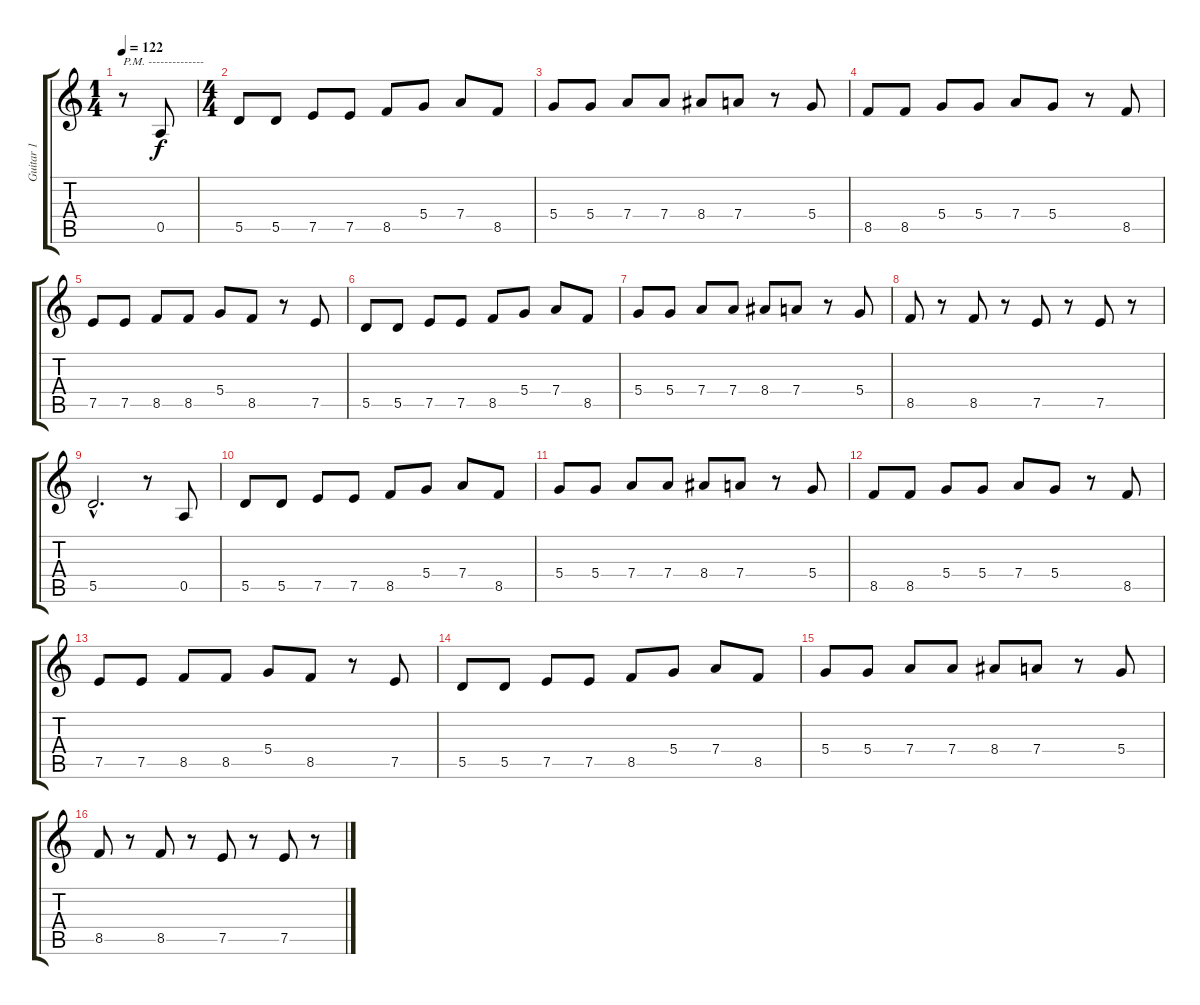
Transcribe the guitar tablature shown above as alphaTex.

\track ("Guitar 1" "Guitar 1") {instrument electricguitarclean}
\staff {score tabs}
\tuning (E4 B3 G3 D3 A2 E2) {hide}
\ts (1 4)
\tempo 122
\clef g2
\ks c
r.8{txt "P.M. --------------" dy f instrument electricguitarclean} 0.5.8{instrument electricguitarmuted} |
\ts (4 4)
5.5.8{instrument electricguitarmuted} 5.5.8 7.5.8 7.5.8 8.5.8 5.4.8 7.4.8 8.5.8 |
5.4.8 5.4.8 7.4.8 7.4.8 8.4.8 7.4.8 r.8 5.4.8 |
8.5.8{instrument electricguitarmuted} 8.5.8 5.4.8 5.4.8 7.4.8 5.4.8 r.8 8.5.8 |
7.5.8 7.5.8 8.5.8 8.5.8 5.4.8 8.5.8 r.8 7.5.8 |
5.5.8{instrument electricguitarmuted} 5.5.8 7.5.8 7.5.8 8.5.8 5.4.8 7.4.8 8.5.8 |
5.4.8 5.4.8 7.4.8 7.4.8 8.4.8 7.4.8 r.8 5.4.8 |
8.5.8{instrument electricguitarmuted} r.8 8.5.8 r.8 7.5.8 r.8 7.5.8 r.8 |
5.5{hac}.2{d} r.8 0.5.8 |
5.5.8{instrument electricguitarmuted} 5.5.8 7.5.8 7.5.8 8.5.8 5.4.8 7.4.8 8.5.8 |
5.4.8 5.4.8 7.4.8 7.4.8 8.4.8 7.4.8 r.8 5.4.8 |
8.5.8{instrument electricguitarmuted} 8.5.8 5.4.8 5.4.8 7.4.8 5.4.8 r.8 8.5.8 |
7.5.8 7.5.8 8.5.8 8.5.8 5.4.8 8.5.8 r.8 7.5.8 |
5.5.8{instrument electricguitarmuted} 5.5.8 7.5.8 7.5.8 8.5.8 5.4.8 7.4.8 8.5.8 |
5.4.8 5.4.8 7.4.8 7.4.8 8.4.8 7.4.8 r.8 5.4.8 |
8.5.8{instrument electricguitarmuted} r.8 8.5.8 r.8 7.5.8 r.8 7.5.8 r.8
